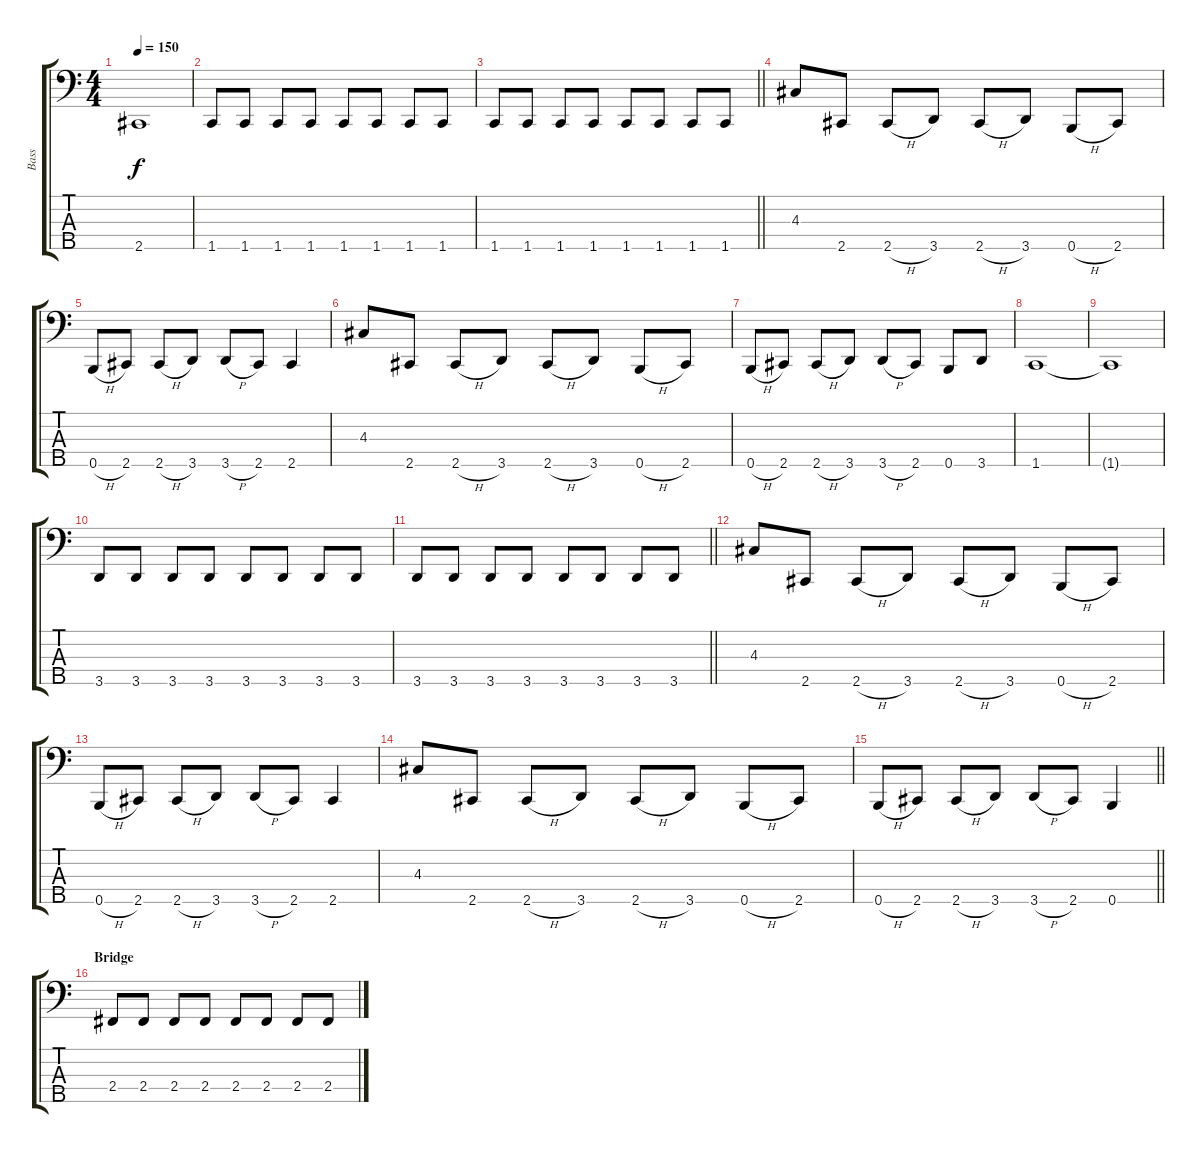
\track ("Bass" "Bass") {instrument electricbassfinger}
\staff {score tabs}
\tuning (G2 D2 A1 E1 B0) {hide}
\ts (4 4)
\tempo 150
\clef f4
\ks c
2.5{t}.1{dy f} |
1.5.8 1.5.8 1.5.8 1.5.8 1.5.8 1.5.8 1.5.8 1.5.8 |
\barLineRight lightlight
1.5.8 1.5.8 1.5.8 1.5.8 1.5.8 1.5.8 1.5.8 1.5.8 |
4.3.8 2.5.8 2.5{h}.8 3.5.8 2.5{h}.8 3.5.8 0.5{h}.8 2.5.8 |
0.5{h}.8 2.5.8 2.5{h}.8 3.5.8 3.5{h}.8 2.5.8 2.5.4 |
4.3.8 2.5.8 2.5{h}.8 3.5.8 2.5{h}.8 3.5.8 0.5{h}.8 2.5.8 |
0.5{h}.8 2.5.8 2.5{h}.8 3.5.8 3.5{h}.8 2.5.8 0.5.8 3.5.8 |
1.5.1 |
1.5{t}.1 |
3.5.8 3.5.8 3.5.8 3.5.8 3.5.8 3.5.8 3.5.8 3.5.8 |
\barLineRight lightlight
3.5.8 3.5.8 3.5.8 3.5.8 3.5.8 3.5.8 3.5.8 3.5.8 |
4.3.8 2.5.8 2.5{h}.8 3.5.8 2.5{h}.8 3.5.8 0.5{h}.8 2.5.8 |
0.5{h}.8 2.5.8 2.5{h}.8 3.5.8 3.5{h}.8 2.5.8 2.5.4 |
4.3.8 2.5.8 2.5{h}.8 3.5.8 2.5{h}.8 3.5.8 0.5{h}.8 2.5.8 |
\barLineRight lightlight
0.5{h}.8 2.5.8 2.5{h}.8 3.5.8 3.5{h}.8 2.5.8 0.5.4 |
\section ("" "Bridge")
2.4.8 2.4.8 2.4.8 2.4.8 2.4.8 2.4.8 2.4.8 2.4.8
